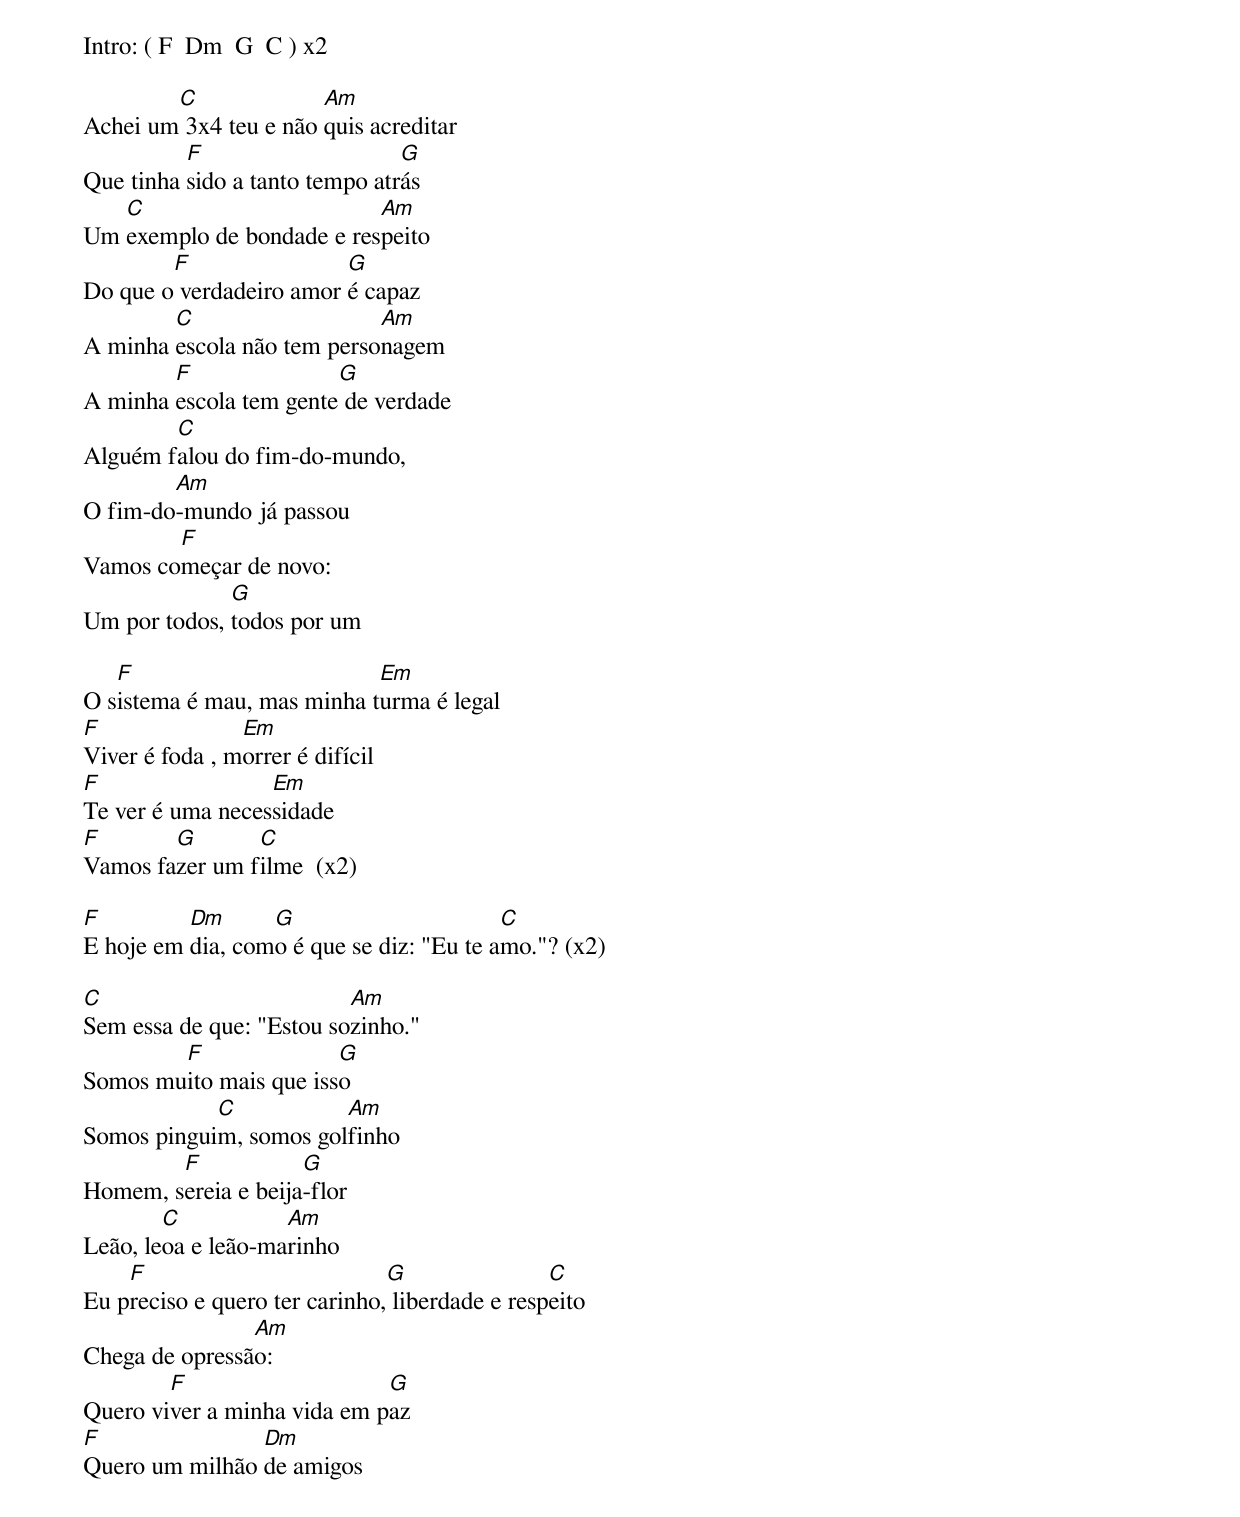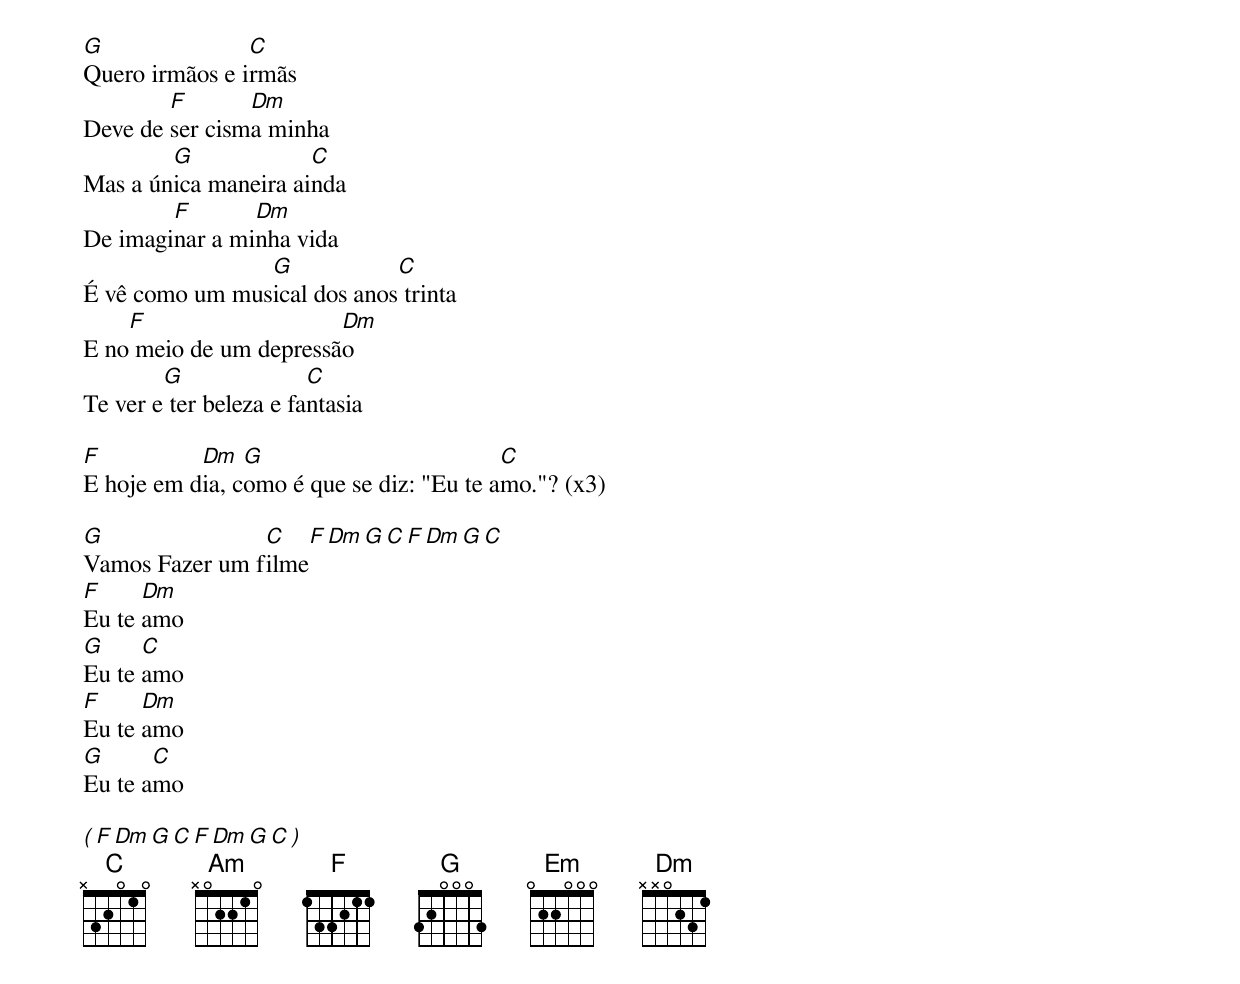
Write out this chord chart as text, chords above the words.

Intro: ( F  Dm  G  C ) x2

        C              Am
Achei um 3x4 teu e não quis acreditar
          F                     G
Que tinha sido a tanto tempo atrás
   C                       Am
Um exemplo de bondade e respeito
        F                G
Do que o verdadeiro amor é capaz
        C                   Am
A minha escola não tem personagem
        F               G
A minha escola tem gente de verdade
        C
Alguém falou do fim-do-mundo,
        Am
O fim-do-mundo já passou
        F
Vamos começar de novo:
              G
Um por todos, todos por um

   F                        Em
O sistema é mau, mas minha turma é legal
F               Em
Viver é foda , morrer é difícil
F                 Em
Te ver é uma necessidade
F       G       C
Vamos fazer um filme  (x2)

F         Dm      G                       C
E hoje em dia, como é que se diz: "Eu te amo."? (x2)

C                         Am
Sem essa de que: "Estou sozinho."
        F               G
Somos muito mais que isso
            C           Am
Somos pinguim, somos golfinho
        F            G
Homem, sereia e beija-flor
        C           Am
Leão, leoa e leão-marinho
    F                          G                C
Eu preciso e quero ter carinho, liberdade e respeito
                Am
Chega de opressão:
        F                    G
Quero viver a minha vida em paz
F               Dm
Quero um milhão de amigos
G               C
Quero irmãos e irmãs
        F       Dm
Deve de ser cisma minha
        G             C
Mas a única maneira ainda
        F       Dm
De imaginar a minha vida
                G            C
É vê como um musical dos anos trinta
    F                   Dm
E no meio de um depressão
        G               C
Te ver e ter beleza e fantasia

F          Dm   G                         C
E hoje em dia, como é que se diz: "Eu te amo."? (x3)

G               C     F  Dm  G  C  F  Dm  G  C
Vamos Fazer um filme
F     Dm
Eu te amo
G     C
Eu te amo
F     Dm
Eu te amo
G      C
Eu te amo

( F  Dm  G  C  F  Dm  G  C )
